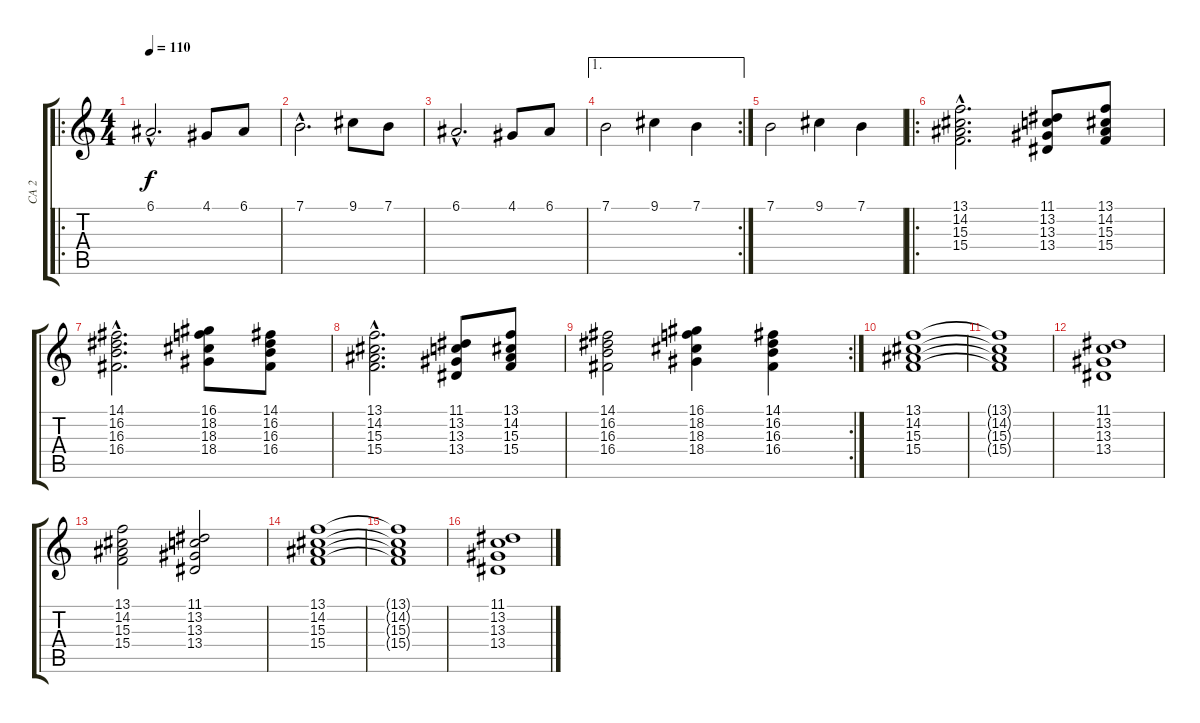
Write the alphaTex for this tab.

\track ("CA 2" "CA 2") {instrument choiraahs}
\staff {score tabs}
\tuning (E4 B3 G3 D3 A2 E2) {hide}
\ro
\ts (4 4)
\tempo 110
\clef g2
\ks c
6.1{hac}.2{d dy f volume 9 instrument choiraahs} 4.1.8 6.1.8 |
7.1{hac}.2{d} 9.1.8 7.1.8 |
6.1{hac}.2{d} 4.1.8 6.1.8 |
\ae 1
\rc 2
7.1.2 9.1.4 7.1.4 |
7.1.2 9.1.4 7.1.4 |
\ro
(13.1{hac} 14.2{hac} 15.3{hac} 15.4{hac}).2{d} (11.1 13.2 13.3 13.4).8 (13.1 14.2 15.3 15.4).8 |
(14.1{hac} 16.2{hac} 16.3{hac} 16.4{hac}).2{d} (16.1 18.2 18.3 18.4).8 (14.1 16.2 16.3 16.4).8 |
(13.1{hac} 14.2{hac} 15.3{hac} 15.4{hac}).2{d} (11.1 13.2 13.3 13.4).8 (13.1 14.2 15.3 15.4).8 |
\rc 2
(14.1 16.2 16.3 16.4).2 (16.1 18.2 18.3 18.4).4 (14.1 16.2 16.3 16.4).4 |
\section ("" "")
(13.1 14.2 15.3 15.4).1 |
(13.1{t} 14.2{t} 15.3{t} 15.4{t}).1 |
(11.1 13.2 13.3 13.4).1 |
(13.1 14.2 15.3 15.4).2 (11.1 13.2 13.3 13.4).2 |
(13.1 14.2 15.3 15.4).1 |
(13.1{t} 14.2{t} 15.3{t} 15.4{t}).1 |
(11.1 13.2 13.3 13.4).1
